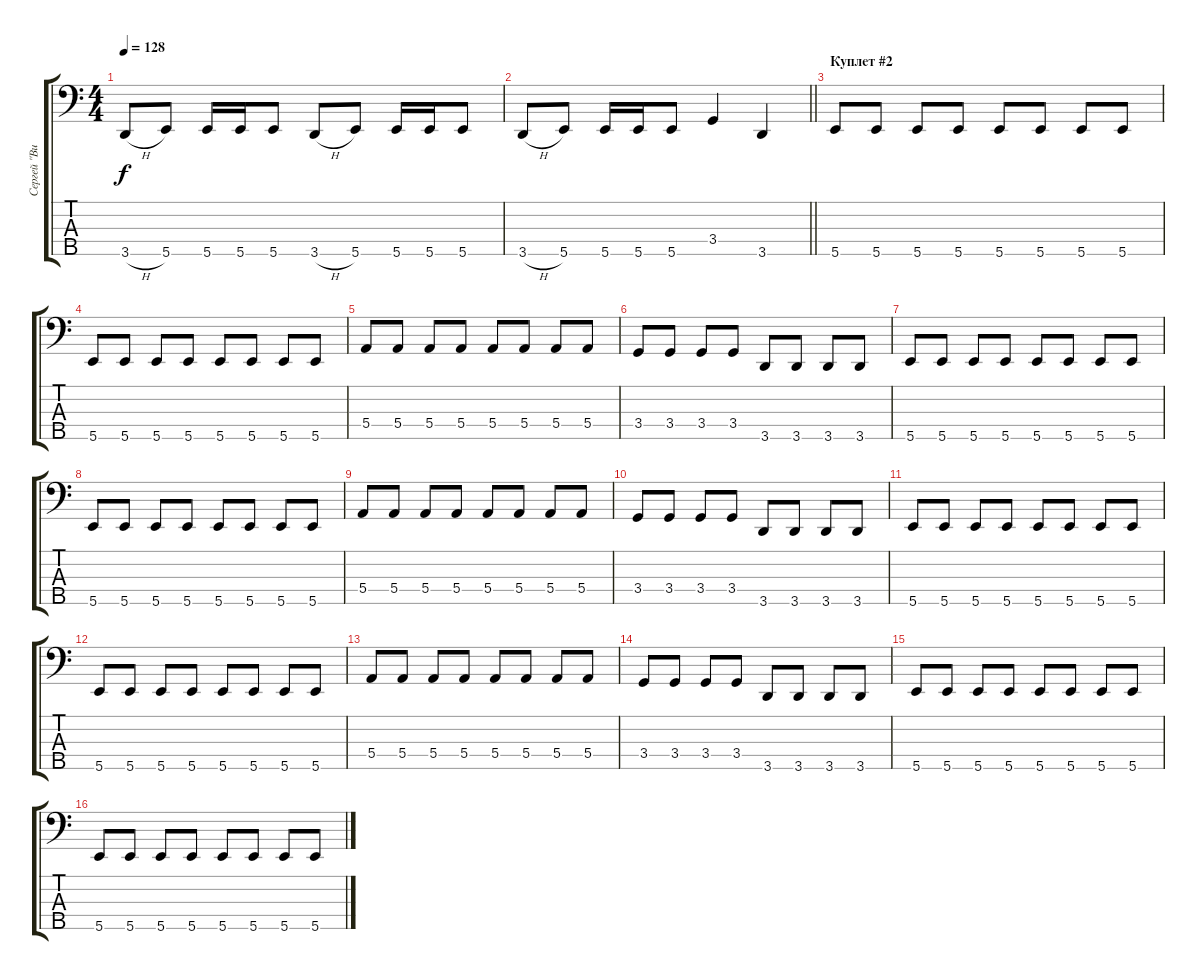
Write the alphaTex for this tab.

\track ("Сергей \"Викинг\" Цаплин" "Сергей \"Ви") {instrument electricbassfinger}
\staff {score tabs}
\tuning (G2 D2 A1 E1 B0) {hide}
\ts (4 4)
\tempo 128
\clef f4
\ks c
3.5{h}.8{dy f} 5.5.8 5.5.16 5.5.16 5.5.8 3.5{h}.8 5.5.8 5.5.16 5.5.16 5.5.8 |
\barLineRight lightlight
3.5{h}.8 5.5.8 5.5.16 5.5.16 5.5.8 3.4.4 3.5.4 |
\section ("" "Куплет #2")
5.5.8 5.5.8 5.5.8 5.5.8 5.5.8 5.5.8 5.5.8 5.5.8 |
5.5.8 5.5.8 5.5.8 5.5.8 5.5.8 5.5.8 5.5.8 5.5.8 |
5.4.8 5.4.8 5.4.8 5.4.8 5.4.8 5.4.8 5.4.8 5.4.8 |
3.4.8 3.4.8 3.4.8 3.4.8 3.5.8 3.5.8 3.5.8 3.5.8 |
5.5.8 5.5.8 5.5.8 5.5.8 5.5.8 5.5.8 5.5.8 5.5.8 |
5.5.8 5.5.8 5.5.8 5.5.8 5.5.8 5.5.8 5.5.8 5.5.8 |
5.4.8 5.4.8 5.4.8 5.4.8 5.4.8 5.4.8 5.4.8 5.4.8 |
3.4.8 3.4.8 3.4.8 3.4.8 3.5.8 3.5.8 3.5.8 3.5.8 |
5.5.8 5.5.8 5.5.8 5.5.8 5.5.8 5.5.8 5.5.8 5.5.8 |
5.5.8 5.5.8 5.5.8 5.5.8 5.5.8 5.5.8 5.5.8 5.5.8 |
5.4.8 5.4.8 5.4.8 5.4.8 5.4.8 5.4.8 5.4.8 5.4.8 |
3.4.8 3.4.8 3.4.8 3.4.8 3.5.8 3.5.8 3.5.8 3.5.8 |
5.5.8 5.5.8 5.5.8 5.5.8 5.5.8 5.5.8 5.5.8 5.5.8 |
5.5.8 5.5.8 5.5.8 5.5.8 5.5.8 5.5.8 5.5.8 5.5.8
